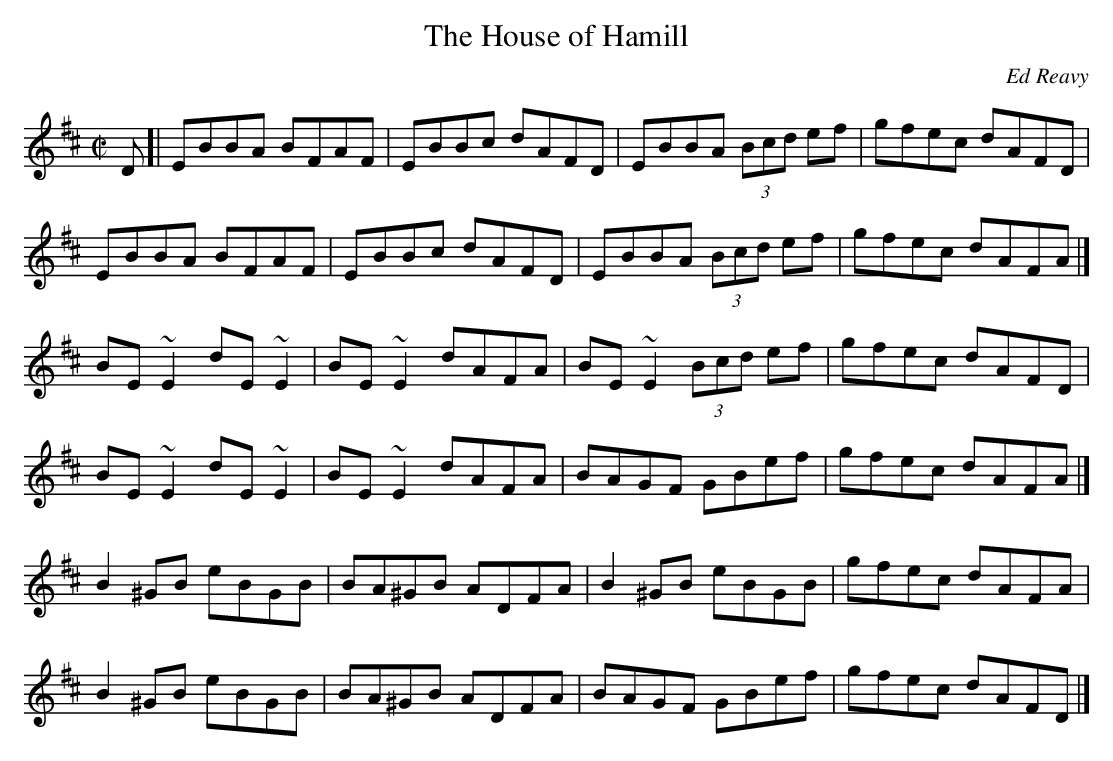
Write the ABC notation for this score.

X:1
T:House of Hamill, The
M:C|
L:1/8
C:Ed Reavy
K:EDor
D[|EBBA BFAF|EBBc dAFD|EBBA (3Bcd ef|gfec dAFD|!
EBBA BFAF|EBBc dAFD|EBBA (3Bcd ef|gfec dAFA|]!
BE~E2 dE~E2|BE~E2 dAFA|BE~E2 (3Bcd ef|gfec dAFD|!
BE~E2 dE~E2|BE~E2 dAFA|BAGF GBef|gfec dAFA|]!
B2^GB eBGB|BA^GB ADFA|B2^GB eBGB|gfec dAFA|!
B2^GB eBGB|BA^GB ADFA|BAGF GBef|gfec dAFD|]!
